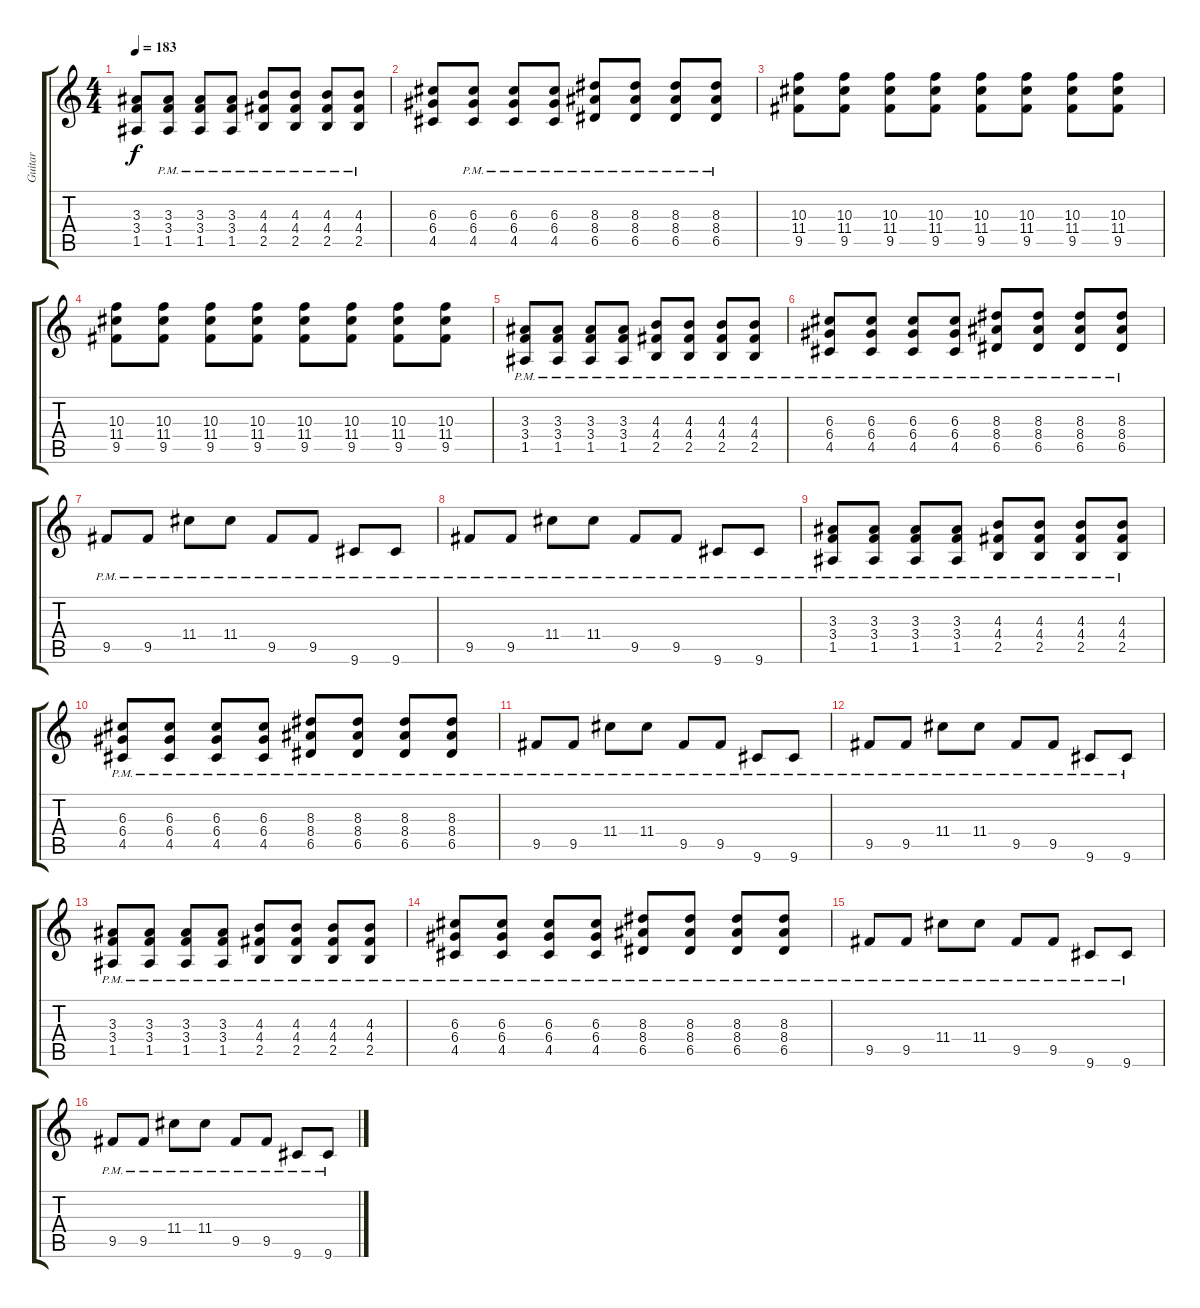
\track ("Guitar" "Guitar") {instrument overdrivenguitar}
\staff {score tabs}
\tuning (E4 B3 G3 D3 A2 E2) {hide}
\ts (4 4)
\tempo 183
\clef g2
\ks c
(3.3 3.4 1.5).8{dy f} (3.3{pm} 3.4{pm} 1.5{pm}).8 (3.3{pm} 3.4{pm} 1.5{pm}).8 (3.3{pm} 3.4{pm} 1.5{pm}).8 (4.3{pm} 4.4{pm} 2.5{pm}).8 (4.3{pm} 4.4{pm} 2.5{pm}).8 (4.3{pm} 4.4{pm} 2.5{pm}).8 (4.3{pm} 4.4{pm} 2.5{pm}).8 |
(6.3 6.4 4.5).8 (6.3{pm} 6.4{pm} 4.5{pm}).8 (6.3{pm} 6.4{pm} 4.5{pm}).8 (6.3{pm} 6.4{pm} 4.5{pm}).8 (8.3{pm} 8.4{pm} 6.5{pm}).8 (8.3{pm} 8.4{pm} 6.5{pm}).8 (8.3{pm} 8.4{pm} 6.5{pm}).8 (8.3{pm} 8.4{pm} 6.5{pm}).8 |
(10.3 11.4 9.5).8 (10.3 11.4 9.5).8 (10.3 11.4 9.5).8 (10.3 11.4 9.5).8 (10.3 11.4 9.5).8 (10.3 11.4 9.5).8 (10.3 11.4 9.5).8 (10.3 11.4 9.5).8 |
(10.3 11.4 9.5).8 (10.3 11.4 9.5).8 (10.3 11.4 9.5).8 (10.3 11.4 9.5).8 (10.3 11.4 9.5).8 (10.3 11.4 9.5).8 (10.3 11.4 9.5).8 (10.3 11.4 9.5).8 |
(3.3{pm} 3.4{pm} 1.5{pm}).8 (3.3{pm} 3.4{pm} 1.5{pm}).8 (3.3{pm} 3.4{pm} 1.5{pm}).8 (3.3{pm} 3.4{pm} 1.5{pm}).8 (4.3{pm} 4.4{pm} 2.5{pm}).8 (4.3{pm} 4.4{pm} 2.5{pm}).8 (4.3{pm} 4.4{pm} 2.5{pm}).8 (4.3{pm} 4.4{pm} 2.5{pm}).8 |
(6.3{pm} 6.4{pm} 4.5{pm}).8 (6.3{pm} 6.4{pm} 4.5{pm}).8 (6.3{pm} 6.4{pm} 4.5{pm}).8 (6.3{pm} 6.4{pm} 4.5{pm}).8 (8.3{pm} 8.4{pm} 6.5{pm}).8 (8.3{pm} 8.4{pm} 6.5{pm}).8 (8.3{pm} 8.4{pm} 6.5{pm}).8 (8.3{pm} 8.4{pm} 6.5{pm}).8 |
9.5{pm}.8 9.5{pm}.8 11.4{pm}.8 11.4{pm}.8 9.5{pm}.8 9.5{pm}.8 9.6{pm}.8 9.6{pm}.8 |
9.5{pm}.8 9.5{pm}.8 11.4{pm}.8 11.4{pm}.8 9.5{pm}.8 9.5{pm}.8 9.6{pm}.8 9.6{pm}.8 |
(3.3{pm} 3.4{pm} 1.5{pm}).8 (3.3{pm} 3.4{pm} 1.5{pm}).8 (3.3{pm} 3.4{pm} 1.5{pm}).8 (3.3{pm} 3.4{pm} 1.5{pm}).8 (4.3{pm} 4.4{pm} 2.5{pm}).8 (4.3{pm} 4.4{pm} 2.5{pm}).8 (4.3{pm} 4.4{pm} 2.5{pm}).8 (4.3{pm} 4.4{pm} 2.5{pm}).8 |
(6.3{pm} 6.4{pm} 4.5{pm}).8 (6.3{pm} 6.4{pm} 4.5{pm}).8 (6.3{pm} 6.4{pm} 4.5{pm}).8 (6.3{pm} 6.4{pm} 4.5{pm}).8 (8.3{pm} 8.4{pm} 6.5{pm}).8 (8.3{pm} 8.4{pm} 6.5{pm}).8 (8.3{pm} 8.4{pm} 6.5{pm}).8 (8.3{pm} 8.4{pm} 6.5{pm}).8 |
9.5{pm}.8 9.5{pm}.8 11.4{pm}.8 11.4{pm}.8 9.5{pm}.8 9.5{pm}.8 9.6{pm}.8 9.6{pm}.8 |
9.5{pm}.8 9.5{pm}.8 11.4{pm}.8 11.4{pm}.8 9.5{pm}.8 9.5{pm}.8 9.6{pm}.8 9.6{pm}.8 |
(3.3{pm} 3.4{pm} 1.5{pm}).8 (3.3{pm} 3.4{pm} 1.5{pm}).8 (3.3{pm} 3.4{pm} 1.5{pm}).8 (3.3{pm} 3.4{pm} 1.5{pm}).8 (4.3{pm} 4.4{pm} 2.5{pm}).8 (4.3{pm} 4.4{pm} 2.5{pm}).8 (4.3{pm} 4.4{pm} 2.5{pm}).8 (4.3{pm} 4.4{pm} 2.5{pm}).8 |
(6.3{pm} 6.4{pm} 4.5{pm}).8 (6.3{pm} 6.4{pm} 4.5{pm}).8 (6.3{pm} 6.4{pm} 4.5{pm}).8 (6.3{pm} 6.4{pm} 4.5{pm}).8 (8.3{pm} 8.4{pm} 6.5{pm}).8 (8.3{pm} 8.4{pm} 6.5{pm}).8 (8.3{pm} 8.4{pm} 6.5{pm}).8 (8.3{pm} 8.4{pm} 6.5{pm}).8 |
9.5{pm}.8 9.5{pm}.8 11.4{pm}.8 11.4{pm}.8 9.5{pm}.8 9.5{pm}.8 9.6{pm}.8 9.6{pm}.8 |
9.5{pm}.8 9.5{pm}.8 11.4{pm}.8 11.4{pm}.8 9.5{pm}.8 9.5{pm}.8 9.6{pm}.8 9.6{pm}.8
